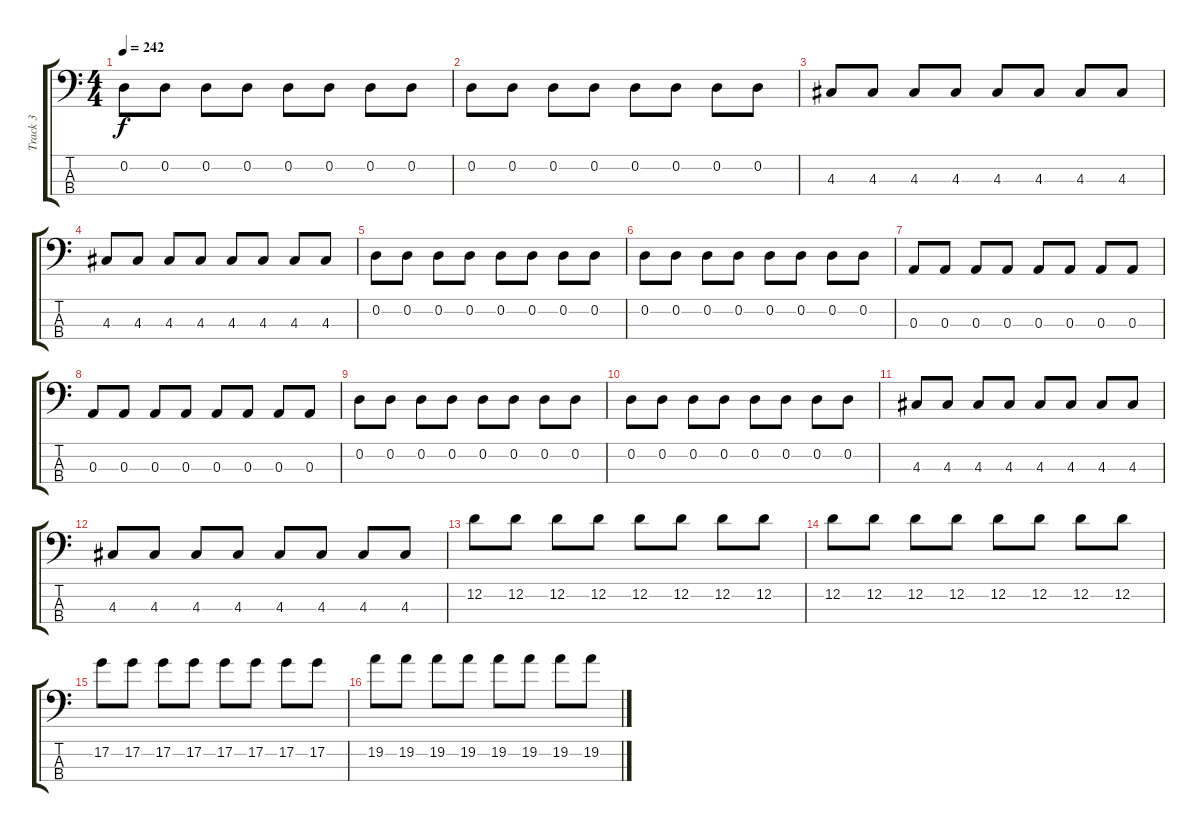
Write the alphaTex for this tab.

\track ("Track 3" "Track 3") {instrument electricbassfinger}
\staff {score tabs}
\tuning (G2 D2 A1 E1) {hide}
\ts (4 4)
\tempo 242
\clef f4
\ks c
0.2.8{dy f} 0.2.8 0.2.8 0.2.8 0.2.8 0.2.8 0.2.8 0.2.8 |
0.2.8 0.2.8 0.2.8 0.2.8 0.2.8 0.2.8 0.2.8 0.2.8 |
4.3.8 4.3.8 4.3.8 4.3.8 4.3.8 4.3.8 4.3.8 4.3.8 |
4.3.8 4.3.8 4.3.8 4.3.8 4.3.8 4.3.8 4.3.8 4.3.8 |
0.2.8 0.2.8 0.2.8 0.2.8 0.2.8 0.2.8 0.2.8 0.2.8 |
0.2.8 0.2.8 0.2.8 0.2.8 0.2.8 0.2.8 0.2.8 0.2.8 |
0.3.8 0.3.8 0.3.8 0.3.8 0.3.8 0.3.8 0.3.8 0.3.8 |
0.3.8 0.3.8 0.3.8 0.3.8 0.3.8 0.3.8 0.3.8 0.3.8 |
0.2.8 0.2.8 0.2.8 0.2.8 0.2.8 0.2.8 0.2.8 0.2.8 |
0.2.8 0.2.8 0.2.8 0.2.8 0.2.8 0.2.8 0.2.8 0.2.8 |
4.3.8 4.3.8 4.3.8 4.3.8 4.3.8 4.3.8 4.3.8 4.3.8 |
4.3.8 4.3.8 4.3.8 4.3.8 4.3.8 4.3.8 4.3.8 4.3.8 |
12.2.8 12.2.8 12.2.8 12.2.8 12.2.8 12.2.8 12.2.8 12.2.8 |
12.2.8 12.2.8 12.2.8 12.2.8 12.2.8 12.2.8 12.2.8 12.2.8 |
17.2.8 17.2.8 17.2.8 17.2.8 17.2.8 17.2.8 17.2.8 17.2.8 |
19.2.8 19.2.8 19.2.8 19.2.8 19.2.8 19.2.8 19.2.8 19.2.8
